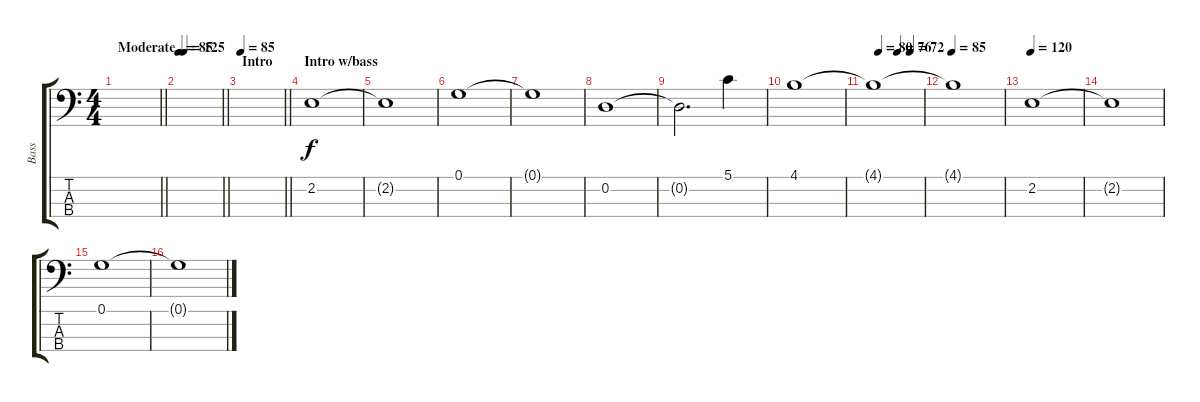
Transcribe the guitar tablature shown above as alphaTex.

\track ("Bass" "Bass") {instrument electricbassfinger}
\staff {score tabs}
\tuning (G2 D2 A1 E1) {hide}
\ts (4 4)
\tempo (125 "Moderate")
\clef f4
\barLineRight lightlight
\ks c
|
\tempo 85
\barLineRight lightlight
|
\section ("" "Intro")
\tempo 85
\barLineRight lightlight
|
\section ("" "Intro w/bass")
2.2.1 |
2.2{t}.1 |
0.1.1 |
0.1{t}.1 |
0.2.1 |
0.2{t}.2{d} 5.1.4 |
4.1.1 |
\tempo (80 0.125)
\tempo (76 0.5)
\tempo (72 0.75)
4.1{t}.1 |
\tempo 85
4.1{t}.1 |
\tempo 120
2.2.1 |
2.2{t}.1 |
0.1.1 |
0.1{t}.1
